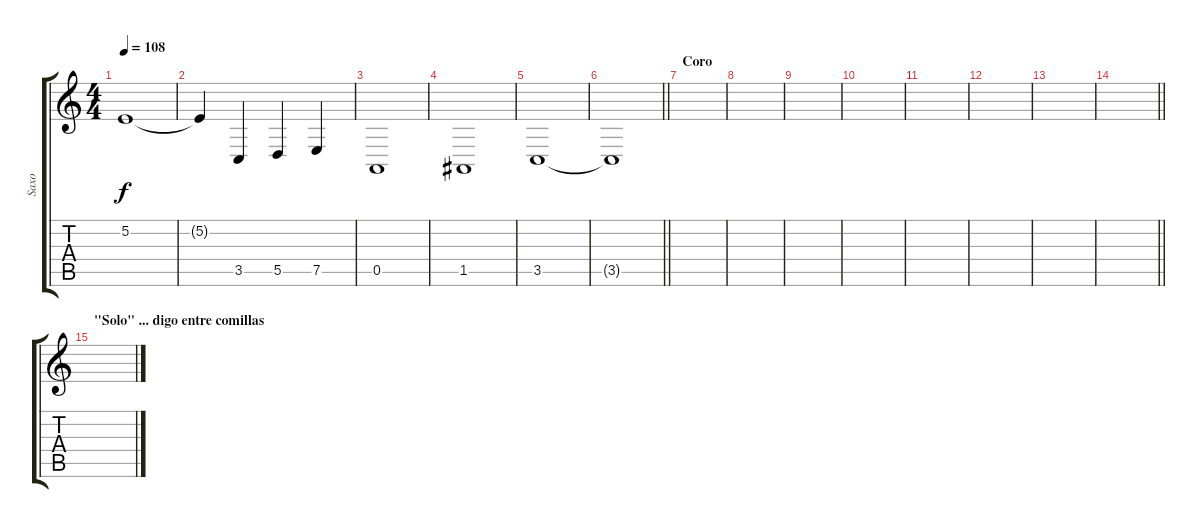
\track ("Saxo" "Saxo") {instrument altosax}
\staff {score tabs}
\tuning (E4 B3 G3 D3 A2 E2) {hide}
\ts (4 4)
\tempo 108
\clef g2
\ks c
5.2.1{dy f} |
5.2{t}.4 3.5.4 5.5.4 7.5.4 |
0.5.1 |
1.5.1 |
3.5.1 |
\barLineRight lightlight
3.5{t}.1 |
\section ("" "Coro")
|
|
|
|
|
|
|
\barLineRight lightlight
|
\section ("" "\"Solo\" ... digo entre comillas")
